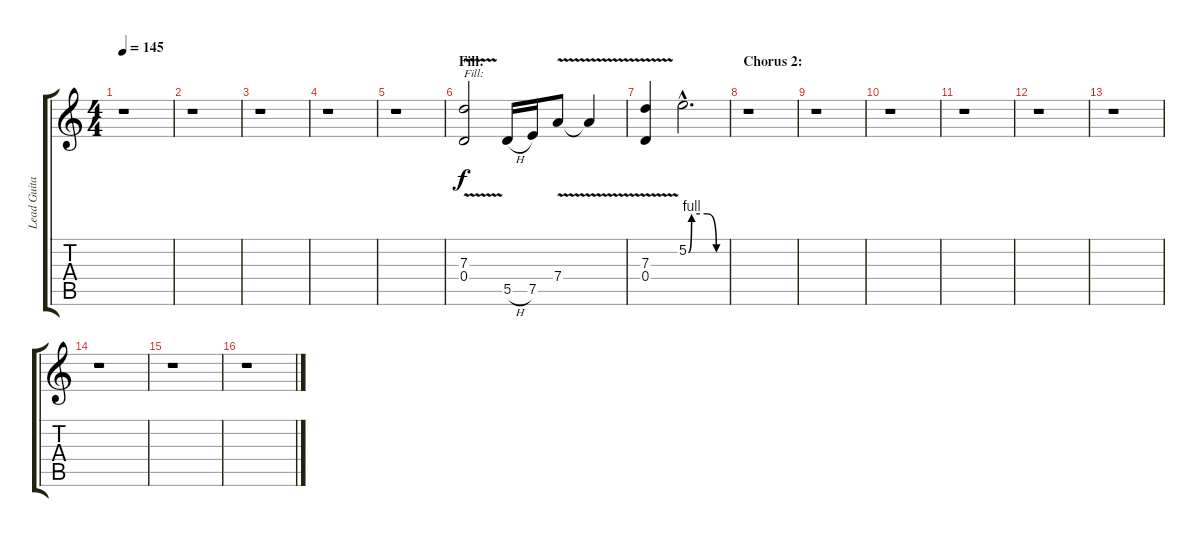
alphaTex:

\track ("Lead Guitar" "Lead Guita") {instrument distortionguitar}
\staff {score tabs}
\tuning (E4 B3 G3 D3 A2 E2) {hide}
\ts (4 4)
\tempo 145
\clef g2
\ks c
r.1{dy f} |
r.1 |
r.1 |
r.1 |
r.1 |
\section ("" "Fill:")
(7.3{v} 0.4).2{txt "Fill:"} 5.5{h}.16 7.5.16 7.4{v}.8 7.4{t}.4 |
(7.3{v} 0.4).4 5.2{be (custom 0 0 5 4 30 4 45 0 60 0) hac}.2{d} |
\section ("" "Chorus 2:")
r.1 |
r.1 |
r.1 |
r.1 |
r.1 |
r.1 |
r.1 |
r.1 |
r.1
